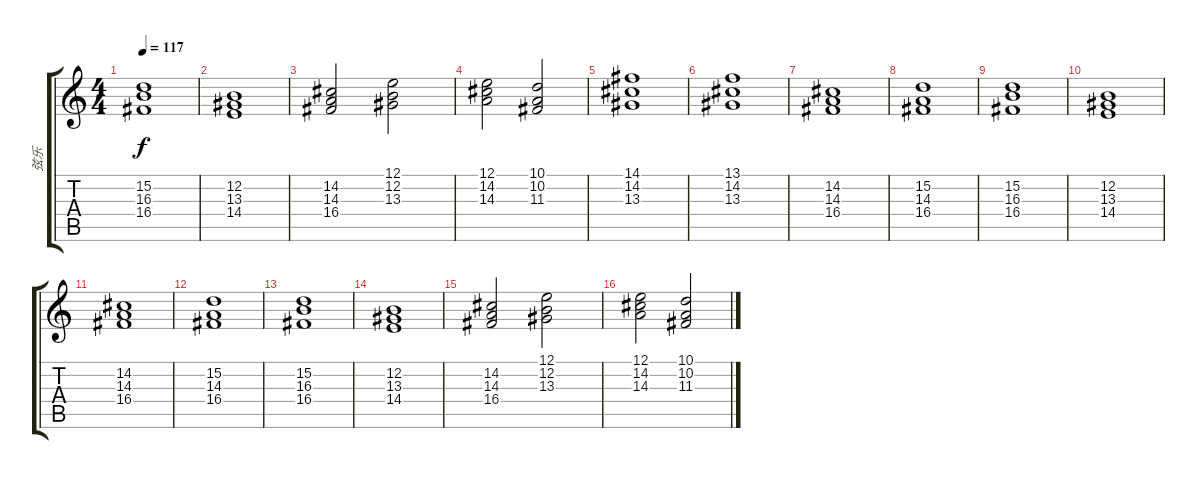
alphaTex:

\track ("弦乐" "弦乐") {instrument synthstrings1}
\staff {score tabs}
\tuning (E4 B3 G3 D3 A2 E2) {hide}
\ts (4 4)
\tempo 117
\clef g2
\ks c
(15.2 16.3 16.4).1{dy f} |
(12.2 13.3 14.4).1 |
(14.2 14.3 16.4).2 (12.1 12.2 13.3).2 |
(12.1 14.2 14.3).2 (10.1 10.2 11.3).2 |
(14.1 14.2 13.3).1 |
(13.1 14.2 13.3).1 |
(14.2 14.3 16.4).1 |
(15.2 14.3 16.4).1 |
(15.2 16.3 16.4).1 |
(12.2 13.3 14.4).1 |
(14.2 14.3 16.4).1 |
(15.2 14.3 16.4).1 |
(15.2 16.3 16.4).1 |
(12.2 13.3 14.4).1 |
(14.2 14.3 16.4).2 (12.1 12.2 13.3).2 |
(12.1 14.2 14.3).2 (10.1 10.2 11.3).2
